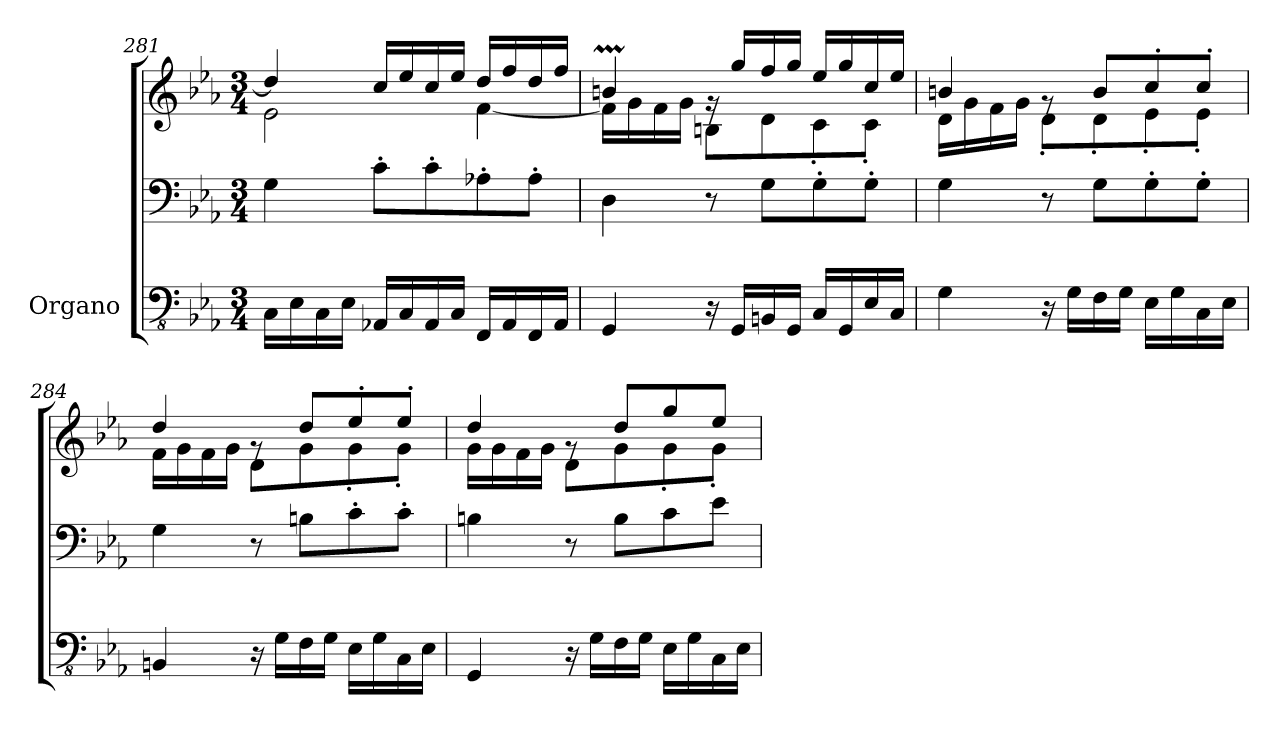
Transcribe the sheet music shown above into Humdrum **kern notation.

**kern	**kern	**kern
*part1	*part1	*part1
*staff3	*staff2	*staff1
*I"Organo	*	*
*clefFv4	*clefF4	*clefG2
*k[b-e-a-]	*k[b-e-a-]	*k[b-e-a-]
*M3/4	*M3/4	*M3/4
*MM68	*MM68	*MM68
=281	=281	=281
*	*	*^
16CC\LL	4G\	4dd/]	2e-\
16EE-\	.	.	.
16CC\	.	.	.
16EE-\JJ	.	.	.
*	*	*MM65	*
16AAA-X/LL	8c'\L	16cc/LL	.
16CC/	.	16ee-/	.
16AAA-/	8c'\	16cc/	.
16CC/JJ	.	16ee-/JJ	.
*	*	*MM62	*
16FFF/LL	8A-X'\	16dd/LL	[4f\
16AAA-/	.	16ff/	.
16FFF/	8A-'\J	16dd/	.
16AAA-/JJ	.	16ff/JJ	.
!!LO:LB:g=z	!!
=282	=282	=282	=282
4GGG/	4D\	4bnmm/	16f\LL]
.	.	.	16g\
.	.	.	16f\
.	.	.	16g\JJ
16r	8r	16rg	8Bn\L
16GGG/LL	.	16gg/LL	.
16BBBn/	8G\L	16ff/	8d\
16GGG/JJ	.	16gg/JJ	.
16CC/LL	8G'\	16ee-/LL	8c'\
16GGG/	.	16gg/	.
16EE-/	8G'\J	16cc/	8c'\J
16CC/JJ	.	16ee-/JJ	.
=283	=283	=283	=283
4GG\	4G\	4bn/	16d\LL
.	.	.	16g\
.	.	.	16f\
.	.	.	16g\JJ
16r	8r	8rg	8d'\L
16GG\LL	.	.	.
16FF\	8G\L	8b/L	8d'\
16GG\JJ	.	.	.
16EE-\LL	8G'\	8cc'/	8e-'\
16GG\	.	.	.
16CC\	8G'\J	8cc'/J	8e-'\J
16EE-\JJ	.	.	.
=284	=284	=284	=284
4BBBn/	4G\	4dd/	16f\LL
.	.	.	16g\
.	.	.	16f\
.	.	.	16g\JJ
16r	8r	8rg	8d\L
16GG\LL	.	.	.
16FF\	8Bn\L	8dd/L	8g\
16GG\JJ	.	.	.
16EE-\LL	8c'\	8ee-'/	8g'\
16GG\	.	.	.
16CC\	8c'\J	8ee-'/J	8g'\J
16EE-\JJ	.	.	.
=285	=285	=285	=285
4GGG/	4Bn\	4dd/	16g\LL
.	.	.	16g\
.	.	.	16f\
.	.	.	16g\JJ
*	*	*MM60	*
16r	8r	8rg	8d\L
16GG\LL	.	.	.
*	*	*MM56	*
16FF\	8B\L	8dd/L	8g\
16GG\JJ	.	.	.
*	*	*MM50	*
16EE-\LL	8c\	8gg/	8g'\
16GG\	.	.	.
*	*	*MM48	*
16CC\	8e-\J	8ee-/J	8g'\J
16EE-\JJ	.	.	.
*	*	*v	*v
=	=	=
*-	*-	*-
